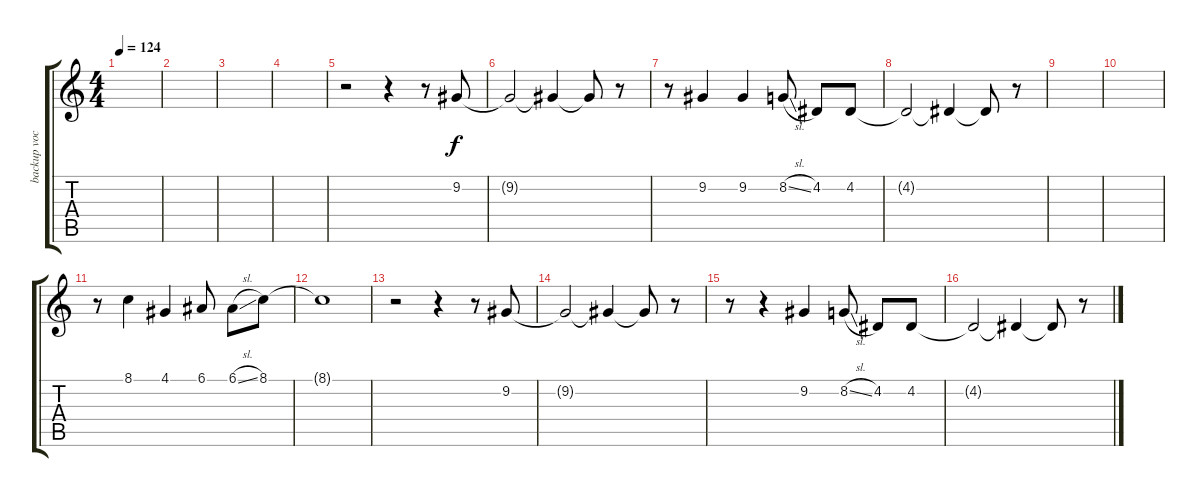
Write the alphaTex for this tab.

\track ("backup vocals" "backup voc") {instrument lead6voice}
\staff {score tabs}
\tuning (E4 B3 G3 D3 A2 E2) {hide}
\ts (4 4)
\tempo 124
\clef g2
\ks c
|
|
|
|
r.2 r.4 r.8 9.2.8 |
9.2{t}.2 9.2{t}.4 9.2{t}.8 r.8 |
r.8 9.2.4 9.2.4 8.2{sl}.8 4.2.8 4.2.8 |
4.2{t}.2 4.2{t}.4 4.2{t}.8 r.8 |
|
|
r.8 8.1.4 4.1.4 6.1.8 6.1{sl}.8 8.1.8 |
8.1{t}.1 |
r.2 r.4 r.8 9.2.8 |
9.2{t}.2 9.2{t}.4 9.2{t}.8 r.8 |
r.8 r.4 9.2.4 8.2{sl}.8 4.2.8 4.2.8 |
4.2{t}.2 4.2{t}.4 4.2{t}.8 r.8
